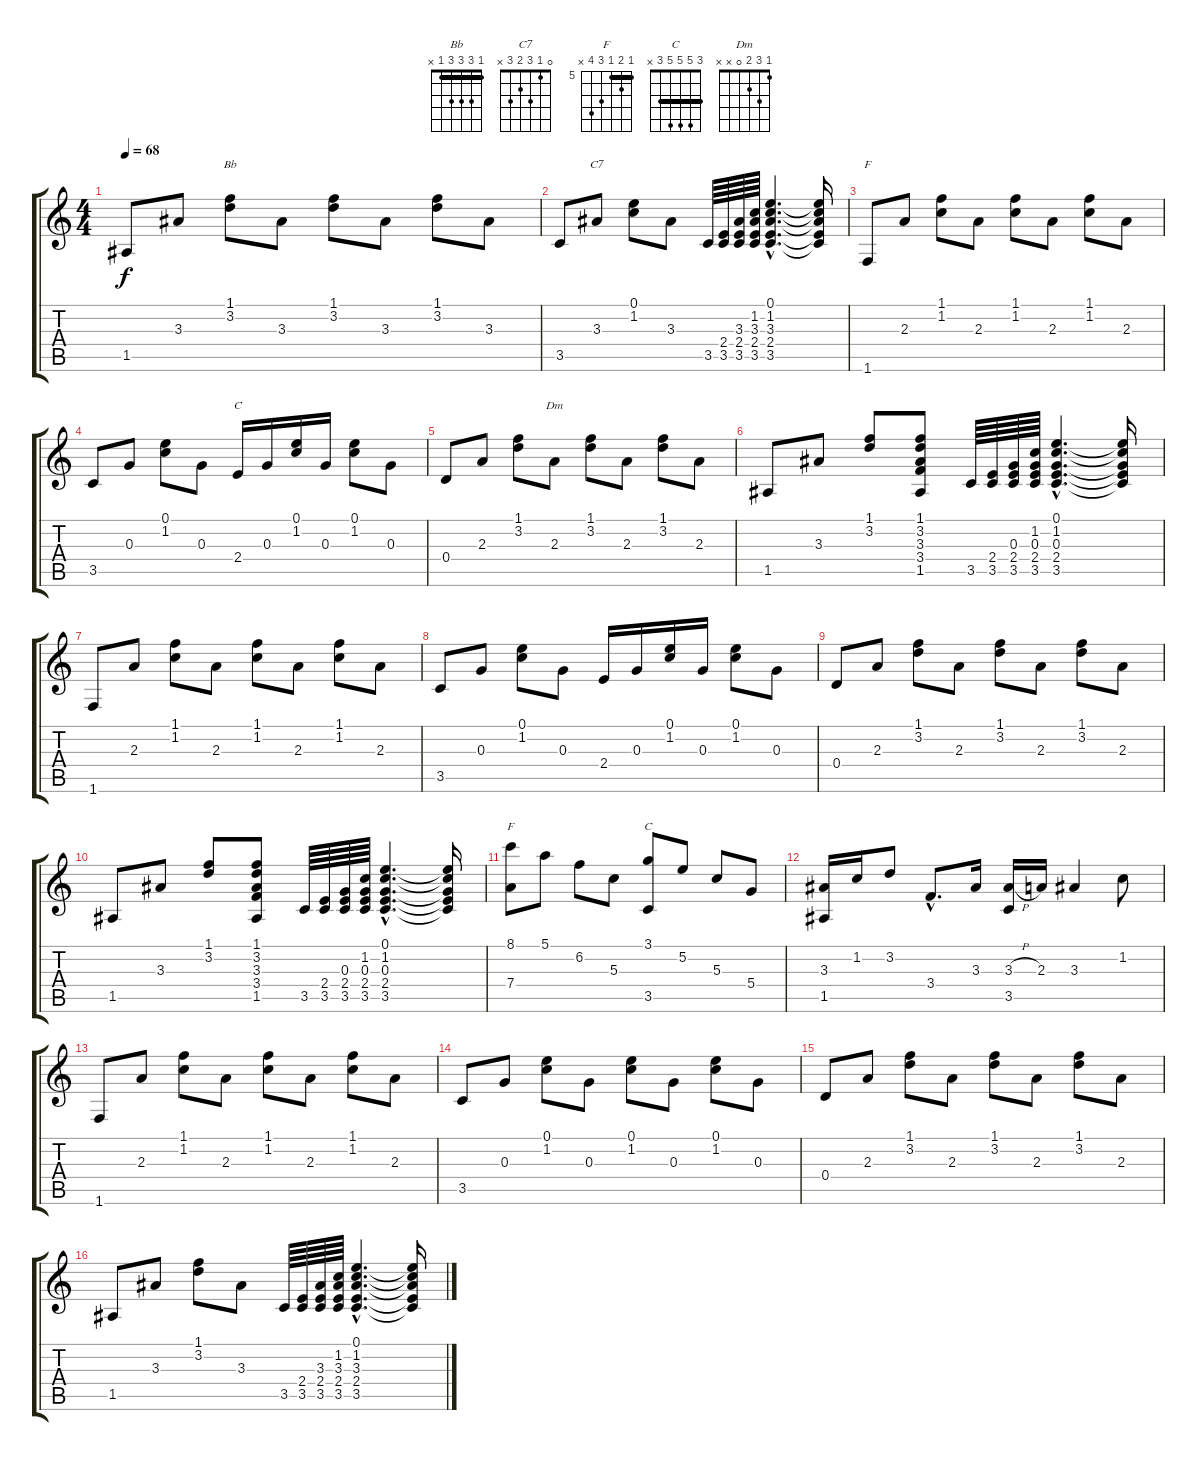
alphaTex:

\track "" {instrument acousticguitarnylon}
\staff {score tabs}
\tuning (E4 B3 G3 D3 A2 E2) {hide}
\chord ("Bb" 1 3 3 3 1 x) {barre 1}
\chord ("C7" 0 1 3 2 3 x)
\chord ("F" 1 1 2 3 3 1) {barre 1}
\chord ("C" 0 1 0 2 3 x)
\chord ("Dm" 1 3 2 0 x x)
\chord ("F" 5 6 5 7 8 x) {firstfret 5 barre 5}
\chord ("C" 3 5 5 5 3 x) {barre 3}
\ts (4 4)
\tempo 68
\clef g2
\ks c
1.5.8{dy f} 3.3.8 (1.1 3.2).8{ch "Bb"} 3.3.8 (1.1 3.2).8 3.3.8 (1.1 3.2).8 3.3.8 |
3.5.8 3.3.8{ch "C7"} (0.1 1.2).8 3.3.8 3.5.64 (2.4 3.5).64 (3.3 2.4 3.5).64 (1.2 3.3 2.4 3.5).64 (0.1{hac} 1.2{hac} 3.3{hac} 2.4{hac} 3.5{hac}).4{d} (0.1{t} 1.2{t} 3.3{t} 2.4{t} 3.5{t}).16 |
1.6.8{ch "F"} 2.3.8 (1.1 1.2).8 2.3.8 (1.1 1.2).8 2.3.8 (1.1 1.2).8 2.3.8 |
3.5.8 0.3.8 (0.1 1.2).8 0.3.8 2.4.16{ch "C"} 0.3.16 (0.1 1.2).16 0.3.16 (0.1 1.2).8 0.3.8 |
0.4.8 2.3.8 (1.1 3.2).8 2.3.8{ch "Dm"} (1.1 3.2).8 2.3.8 (1.1 3.2).8 2.3.8 |
1.5.8 3.3.8 (1.1 3.2).8 (1.1 3.2 3.3 3.4 1.5).8 3.5.64 (2.4 3.5).64 (0.3 2.4 3.5).64 (1.2 0.3 2.4 3.5).64 (0.1{hac} 1.2{hac} 0.3{hac} 2.4{hac} 3.5{hac}).4{d} (0.1{t} 1.2{t} 0.3{t} 2.4{t} 3.5{t}).16 |
1.6.8 2.3.8 (1.1 1.2).8 2.3.8 (1.1 1.2).8 2.3.8 (1.1 1.2).8 2.3.8 |
3.5.8 0.3.8 (0.1 1.2).8 0.3.8 2.4.16 0.3.16 (0.1 1.2).16 0.3.16 (0.1 1.2).8 0.3.8 |
0.4.8 2.3.8 (1.1 3.2).8 2.3.8 (1.1 3.2).8 2.3.8 (1.1 3.2).8 2.3.8 |
1.5.8 3.3.8 (1.1 3.2).8 (1.1 3.2 3.3 3.4 1.5).8 3.5.64 (2.4 3.5).64 (0.3 2.4 3.5).64 (1.2 0.3 2.4 3.5).64 (0.1{hac} 1.2{hac} 0.3{hac} 2.4{hac} 3.5{hac}).4{d} (0.1{t} 1.2{t} 0.3{t} 2.4{t} 3.5{t}).16 |
(8.1 7.4).8{ch "F"} 5.1.8 6.2.8 5.3.8 (3.1 3.5).8{ch "C"} 5.2.8 5.3.8 5.4.8 |
(3.3 1.5).16 1.2.16 3.2.8 3.4{hac}.8{d} 3.3.16 (3.3{h} 3.5).16 2.3.16 3.3.4 1.2.8 |
1.6.8 2.3.8 (1.1 1.2).8 2.3.8 (1.1 1.2).8 2.3.8 (1.1 1.2).8 2.3.8 |
3.5.8 0.3.8 (0.1 1.2).8 0.3.8 (0.1 1.2).8 0.3.8 (0.1 1.2).8 0.3.8 |
0.4.8 2.3.8 (1.1 3.2).8 2.3.8 (1.1 3.2).8 2.3.8 (1.1 3.2).8 2.3.8 |
1.5.8 3.3.8 (1.1 3.2).8 3.3.8 3.5.64 (2.4 3.5).64 (3.3 2.4 3.5).64 (1.2 3.3 2.4 3.5).64 (0.1{hac} 1.2{hac} 3.3{hac} 2.4{hac} 3.5{hac}).4{d} (0.1{t} 1.2{t} 3.3{t} 2.4{t} 3.5{t}).16
